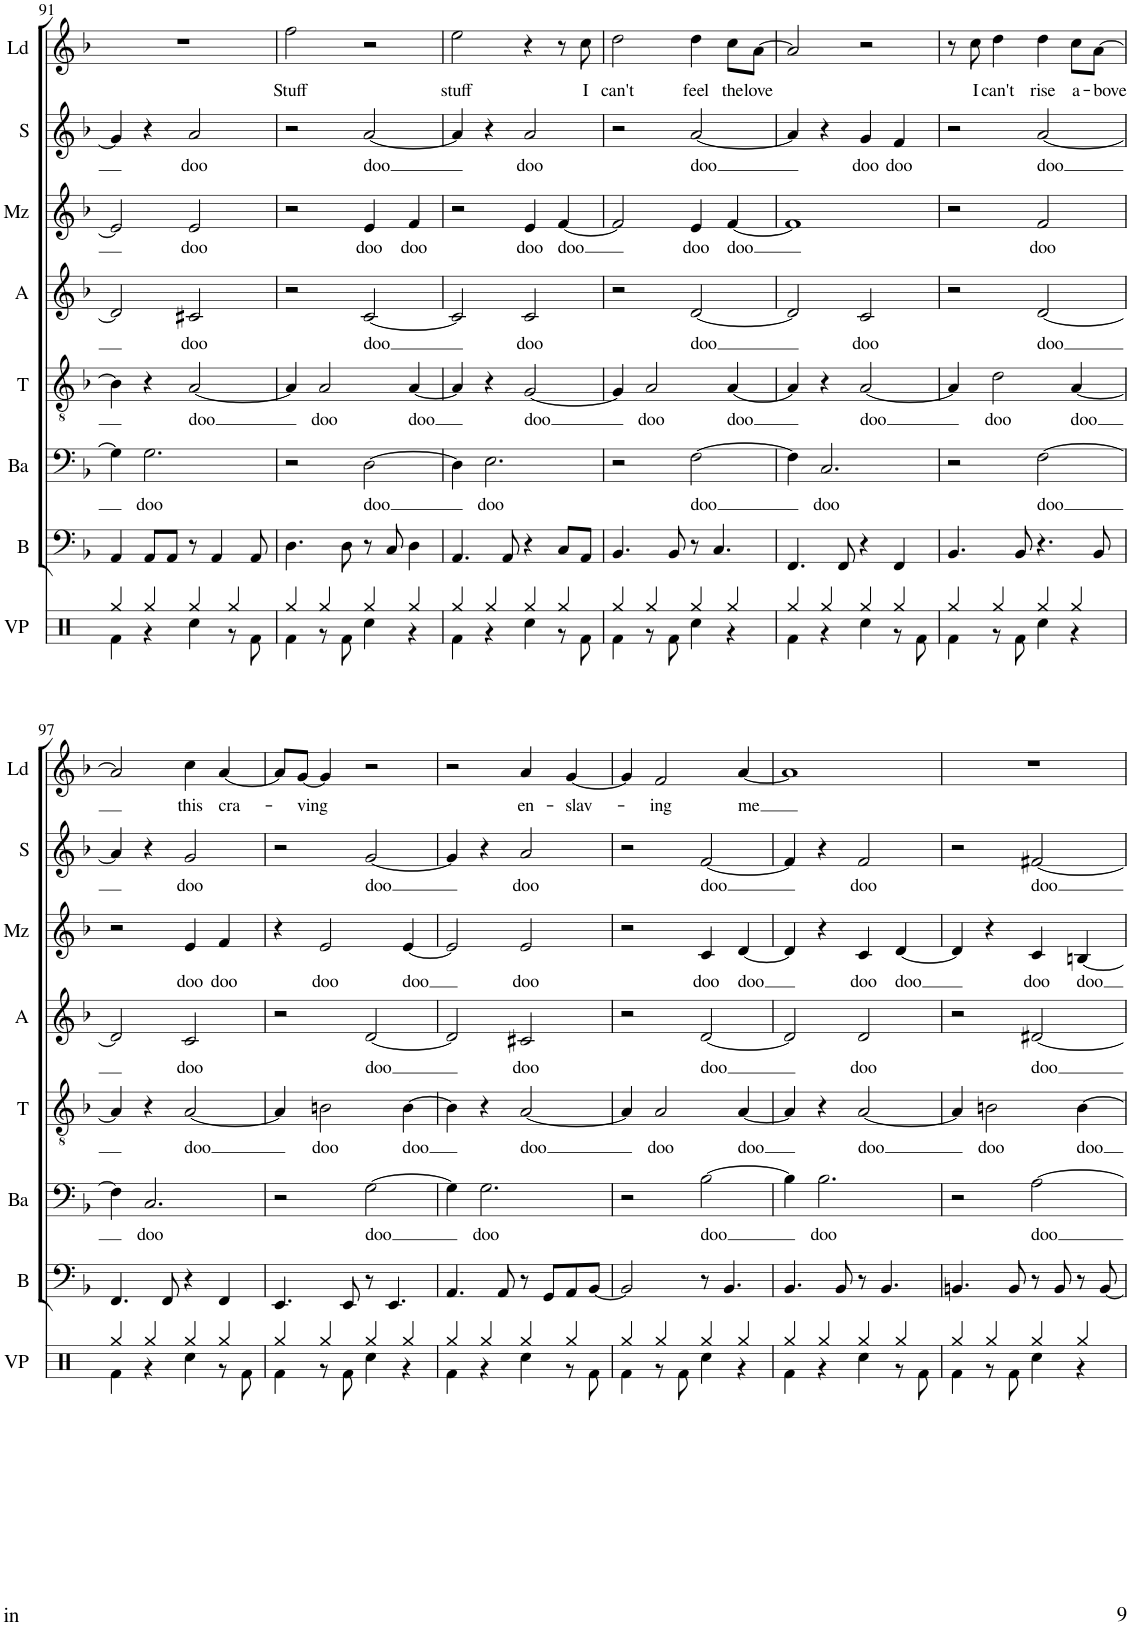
**kern	**kern	**kern	**text	**kern	**text	**kern	**text	**kern	**text	**kern	**text	**kern	**text
*part8	*part7	*part6	*part6	*part5	*part5	*part4	*part4	*part3	*part3	*part2	*part2	*part1	*part1
*staff8	*staff7	*staff6	*staff6	*staff5	*staff5	*staff4	*staff4	*staff3	*staff3	*staff2	*staff2	*staff1	*staff1
*I"Vocal Percussion	*I"Bass	*I"Baritone	*	*I"Tenor	*	*I"Alto	*	*I"Mezzo	*	*I"Soprano	*	*I"Lead	*
*I'VP	*I'B	*I'Ba	*	*I'T	*	*I'A	*	*I'Mz	*	*I'S	*	*I'Ld	*
!!LO:PB:g=z
*clefX	*clefF4	*clefF4	*	*clefGv2	*	*clefG2	*	*clefG2	*	*clefG2	*	*clefG2	*
*k[]	*k[b-]	*k[b-]	*	*k[b-]	*	*k[b-]	*	*k[b-]	*	*k[b-]	*	*k[b-]	*
*M4/4	*M4/4	*M4/4	*	*M4/4	*	*M4/4	*	*M4/4	*	*M4/4	*	*M4/4	*
=91	=91	=91	=91	=91	=91	=91	=91	=91	=91	=91	=91	=91	=91
*^	*	*	*	*	*	*	*	*	*	*	*	*	*
4Rgg/	4Rf\	4AA/	4G\]	.	4B\]	.	2d/]	.	2e/]	.	4g/]	.	1r	.
!	!	!	!	!LO:LY:b	!	!	!	!	!	!	!	!	!	!
4Rgg/	4r	8AA/L	2.G\	doo	4r	.	.	.	.	.	4r	.	.	.
.	.	8AA/J	.	.	.	.	.	.	.	.	.	.	.	.
!	!	!	!	!	!	!LO:LY:b	!	!LO:LY:b	!	!LO:LY:b	!	!LO:LY:b	!	!
4Rgg/	4Rcc\	8r	.	.	[2A/	doo	2c#X/	doo	2e/	doo	2a/	doo	.	.
.	.	4AA/	.	.	.	.	.	.	.	.	.	.	.	.
4Rgg/	8r	.	.	.	.	.	.	.	.	.	.	.	.	.
.	8Rf\	8AA/	.	.	.	.	.	.	.	.	.	.	.	.
=92	=92	=92	=92	=92	=92	=92	=92	=92	=92	=92	=92	=92	=92	=92
!	!	!	!	!	!	!	!	!	!	!	!	!	!	!LO:LY:b
4Rgg/	4Rf\	4.D\	2r	.	4A/]	.	2r	.	2r	.	2r	.	2ff\	Stuff
!	!	!	!	!	!	!LO:LY:b	!	!	!	!	!	!	!	!
4Rgg/	8r	.	.	.	2A/	doo	.	.	.	.	.	.	.	.
.	8Rf\	8D\	.	.	.	.	.	.	.	.	.	.	.	.
!	!	!	!	!LO:LY:b	!	!	!	!LO:LY:b	!	!LO:LY:b	!	!LO:LY:b	!	!
4Rgg/	4Rcc\	8r	[2D\	doo	.	.	[2c/	doo	4e/	doo	[2a/	doo	2r	.
.	.	8C/	.	.	.	.	.	.	.	.	.	.	.	.
!	!	!	!	!	!	!LO:LY:b	!	!	!	!LO:LY:b	!	!	!	!
4Rgg/	4r	4D\	.	.	[4A/	doo	.	.	4f/	doo	.	.	.	.
=93	=93	=93	=93	=93	=93	=93	=93	=93	=93	=93	=93	=93	=93	=93
!	!	!	!	!	!	!	!	!	!	!	!	!	!	!LO:LY:b
4Rgg/	4Rf\	4.AA/	4D\]	.	4A/]	.	2c/]	.	2r	.	4a/]	.	2ee\	stuff
!	!	!	!	!LO:LY:b	!	!	!	!	!	!	!	!	!	!
4Rgg/	4r	.	2.E\	doo	4r	.	.	.	.	.	4r	.	.	.
.	.	8AA/	.	.	.	.	.	.	.	.	.	.	.	.
!	!	!	!	!	!	!LO:LY:b	!	!LO:LY:b	!	!LO:LY:b	!	!LO:LY:b	!	!
4Rgg/	4Rcc\	4r	.	.	[2G/	doo	2c/	doo	4e/	doo	2a/	doo	4r	.
!	!	!	!	!	!	!	!	!	!	!LO:LY:b	!	!	!	!
4Rgg/	8r	8C/L	.	.	.	.	.	.	[4f/	doo	.	.	8r	.
!	!	!	!	!	!	!	!	!	!	!	!	!	!	!LO:LY:b
.	8Rf\	8AA/J	.	.	.	.	.	.	.	.	.	.	8cc\	I
=94	=94	=94	=94	=94	=94	=94	=94	=94	=94	=94	=94	=94	=94	=94
!	!	!	!	!	!	!	!	!	!	!	!	!	!	!LO:LY:b
4Rgg/	4Rf\	4.BB-/	2r	.	4G/]	.	2r	.	2f/]	.	2r	.	2dd\	can't
!	!	!	!	!	!	!LO:LY:b	!	!	!	!	!	!	!	!
4Rgg/	8r	.	.	.	2A/	doo	.	.	.	.	.	.	.	.
.	8Rf\	8BB-/	.	.	.	.	.	.	.	.	.	.	.	.
!	!	!	!	!LO:LY:b	!	!	!	!LO:LY:b	!	!LO:LY:b	!	!LO:LY:b	!	!LO:LY:b
4Rgg/	4Rcc\	8r	[2F\	doo	.	.	[2d/	doo	4e/	doo	[2a/	doo	4dd\	feel
.	.	4.C/	.	.	.	.	.	.	.	.	.	.	.	.
!	!	!	!	!	!	!LO:LY:b	!	!	!	!LO:LY:b	!	!	!	!LO:LY:b
4Rgg/	4r	.	.	.	[4A/	doo	.	.	[4f/	doo	.	.	8cc\L	the
!	!	!	!	!	!	!	!	!	!	!	!	!	!	!LO:LY:b
.	.	.	.	.	.	.	.	.	.	.	.	.	[8a\J	love
=95	=95	=95	=95	=95	=95	=95	=95	=95	=95	=95	=95	=95	=95	=95
4Rgg/	4Rf\	4.FF/	4F\]	.	4A/]	.	2d/]	.	1f]	.	4a/]	.	2a/]	.
!	!	!	!	!LO:LY:b	!	!	!	!	!	!	!	!	!	!
4Rgg/	4r	.	2.C/	doo	4r	.	.	.	.	.	4r	.	.	.
.	.	8FF/	.	.	.	.	.	.	.	.	.	.	.	.
!	!	!	!	!	!	!LO:LY:b	!	!LO:LY:b	!	!	!	!LO:LY:b	!	!
4Rgg/	4Rcc\	4r	.	.	[2A/	doo	2c/	doo	.	.	4g/	doo	2r	.
!	!	!	!	!	!	!	!	!	!	!	!	!LO:LY:b	!	!
4Rgg/	8r	4FF/	.	.	.	.	.	.	.	.	4f/	doo	.	.
.	8Rf\	.	.	.	.	.	.	.	.	.	.	.	.	.
=96	=96	=96	=96	=96	=96	=96	=96	=96	=96	=96	=96	=96	=96	=96
4Rgg/	4Rf\	4.BB-/	2r	.	4A/]	.	2r	.	2r	.	2r	.	8r	.
!	!	!	!	!	!	!	!	!	!	!	!	!	!	!LO:LY:b
.	.	.	.	.	.	.	.	.	.	.	.	.	8cc\	I
!	!	!	!	!	!	!LO:LY:b	!	!	!	!	!	!	!	!LO:LY:b
4Rgg/	8r	.	.	.	2d\	doo	.	.	.	.	.	.	4dd\	can't
.	8Rf\	8BB-/	.	.	.	.	.	.	.	.	.	.	.	.
!	!	!	!	!LO:LY:b	!	!	!	!LO:LY:b	!	!LO:LY:b	!	!LO:LY:b	!	!LO:LY:b
4Rgg/	4Rcc\	4.r	[2F\	doo	.	.	[2d/	doo	2f/	doo	[2a/	doo	4dd\	rise
!	!	!	!	!	!	!LO:LY:b	!	!	!	!	!	!	!	!LO:LY:b
4Rgg/	4r	.	.	.	[4A/	doo	.	.	.	.	.	.	8cc\L	a-
!	!	!	!	!	!	!	!	!	!	!	!	!	!	!LO:LY:b
.	.	8BB-/	.	.	.	.	.	.	.	.	.	.	[8a\J	-bove
!!LO:LB:g=z
=97	=97	=97	=97	=97	=97	=97	=97	=97	=97	=97	=97	=97	=97	=97
4Rgg/	4Rf\	4.FF/	4F\]	.	4A/]	.	2d/]	.	2r	.	4a/]	.	2a/]	.
!	!	!	!	!LO:LY:b	!	!	!	!	!	!	!	!	!	!
4Rgg/	4r	.	2.C/	doo	4r	.	.	.	.	.	4r	.	.	.
.	.	8FF/	.	.	.	.	.	.	.	.	.	.	.	.
!	!	!	!	!	!	!LO:LY:b	!	!LO:LY:b	!	!LO:LY:b	!	!LO:LY:b	!	!LO:LY:b
4Rgg/	4Rcc\	4r	.	.	[2A/	doo	2c/	doo	4e/	doo	2g/	doo	4cc\	this
!	!	!	!	!	!	!	!	!	!	!LO:LY:b	!	!	!	!LO:LY:b
4Rgg/	8r	4FF/	.	.	.	.	.	.	4f/	doo	.	.	[4a/	cra-
.	8Rf\	.	.	.	.	.	.	.	.	.	.	.	.	.
=98	=98	=98	=98	=98	=98	=98	=98	=98	=98	=98	=98	=98	=98	=98
4Rgg/	4Rf\	4.EE/	2r	.	4A/]	.	2r	.	4r	.	2r	.	8a/L]	.
!	!	!	!	!	!	!	!	!	!	!	!	!	!	!LO:LY:b
.	.	.	.	.	.	.	.	.	.	.	.	.	[8g/J	ving
!	!	!	!	!	!	!LO:LY:b	!	!	!	!LO:LY:b	!	!	!	!
4Rgg/	8r	.	.	.	2Bn\	doo	.	.	2e/	doo	.	.	4g/]	.
.	8Rf\	8EE/	.	.	.	.	.	.	.	.	.	.	.	.
!	!	!	!	!LO:LY:b	!	!	!	!LO:LY:b	!	!	!	!LO:LY:b	!	!
4Rgg/	4Rcc\	8r	[2G\	doo	.	.	[2d/	doo	.	.	[2g/	doo	2r	.
.	.	4.EE/	.	.	.	.	.	.	.	.	.	.	.	.
!	!	!	!	!	!	!LO:LY:b	!	!	!	!LO:LY:b	!	!	!	!
4Rgg/	4r	.	.	.	[4B\	doo	.	.	[4e/	doo	.	.	.	.
=99	=99	=99	=99	=99	=99	=99	=99	=99	=99	=99	=99	=99	=99	=99
4Rgg/	4Rf\	4.AA/	4G\]	.	4B\]	.	2d/]	.	2e/]	.	4g/]	.	2r	.
!	!	!	!	!LO:LY:b	!	!	!	!	!	!	!	!	!	!
4Rgg/	4r	.	2.G\	doo	4r	.	.	.	.	.	4r	.	.	.
.	.	8AA/	.	.	.	.	.	.	.	.	.	.	.	.
!	!	!	!	!	!	!LO:LY:b	!	!LO:LY:b	!	!LO:LY:b	!	!LO:LY:b	!	!LO:LY:b
4Rgg/	4Rcc\	8r	.	.	[2A/	doo	2c#X/	doo	2e/	doo	2a/	doo	4a/	en-
.	.	8GG/L	.	.	.	.	.	.	.	.	.	.	.	.
!	!	!	!	!	!	!	!	!	!	!	!	!	!	!LO:LY:b
4Rgg/	8r	8AA/	.	.	.	.	.	.	.	.	.	.	[4g/	-slav-
.	8Rf\	[8BB-/J	.	.	.	.	.	.	.	.	.	.	.	.
=100	=100	=100	=100	=100	=100	=100	=100	=100	=100	=100	=100	=100	=100	=100
4Rgg/	4Rf\	2BB-/]	2r	.	4A/]	.	2r	.	2r	.	2r	.	4g/]	.
!	!	!	!	!	!	!LO:LY:b	!	!	!	!	!	!	!	!LO:LY:b
4Rgg/	8r	.	.	.	2A/	doo	.	.	.	.	.	.	2f/	-ing
.	8Rf\	.	.	.	.	.	.	.	.	.	.	.	.	.
!	!	!	!	!LO:LY:b	!	!	!	!LO:LY:b	!	!LO:LY:b	!	!LO:LY:b	!	!
4Rgg/	4Rcc\	8r	[2B-\	doo	.	.	[2d/	doo	4c/	doo	[2f/	doo	.	.
.	.	4.BB-/	.	.	.	.	.	.	.	.	.	.	.	.
!	!	!	!	!	!	!LO:LY:b	!	!	!	!LO:LY:b	!	!	!	!LO:LY:b
4Rgg/	4r	.	.	.	[4A/	doo	.	.	[4d/	doo	.	.	[4a/	me
=101	=101	=101	=101	=101	=101	=101	=101	=101	=101	=101	=101	=101	=101	=101
4Rgg/	4Rf\	4.BB-/	4B-\]	.	4A/]	.	2d/]	.	4d/]	.	4f/]	.	1a]	.
!	!	!	!	!LO:LY:b	!	!	!	!	!	!	!	!	!	!
4Rgg/	4r	.	2.B-\	doo	4r	.	.	.	4r	.	4r	.	.	.
.	.	8BB-/	.	.	.	.	.	.	.	.	.	.	.	.
!	!	!	!	!	!	!LO:LY:b	!	!LO:LY:b	!	!LO:LY:b	!	!LO:LY:b	!	!
4Rgg/	4Rcc\	8r	.	.	[2A/	doo	2d/	doo	4c/	doo	2f/	doo	.	.
.	.	4.BB-/	.	.	.	.	.	.	.	.	.	.	.	.
!	!	!	!	!	!	!	!	!	!	!LO:LY:b	!	!	!	!
4Rgg/	8r	.	.	.	.	.	.	.	[4d/	doo	.	.	.	.
.	8Rf\	.	.	.	.	.	.	.	.	.	.	.	.	.
=102	=102	=102	=102	=102	=102	=102	=102	=102	=102	=102	=102	=102	=102	=102
4Rgg/	4Rf\	4.BBn/	2r	.	4A/]	.	2r	.	4d/]	.	2r	.	1r	.
!	!	!	!	!	!	!LO:LY:b	!	!	!	!	!	!	!	!
4Rgg/	8r	.	.	.	2Bn\	doo	.	.	4r	.	.	.	.	.
.	8Rf\	8BB/	.	.	.	.	.	.	.	.	.	.	.	.
!	!	!	!	!LO:LY:b	!	!	!	!LO:LY:b	!	!LO:LY:b	!	!LO:LY:b	!	!
4Rgg/	4Rcc\	8r	[2A\	doo	.	.	[2d#X/	doo	4c/	doo	[2f#X/	doo	.	.
.	.	8BB/	.	.	.	.	.	.	.	.	.	.	.	.
!	!	!	!	!	!	!LO:LY:b	!	!	!	!LO:LY:b	!	!	!	!
4Rgg/	4r	8r	.	.	[4B\	doo	.	.	[4Bn/	doo	.	.	.	.
.	.	[8BB/	.	.	.	.	.	.	.	.	.	.	.	.
*v	*v	*	*	*	*	*	*	*	*	*	*	*	*	*
=	=	=	=	=	=	=	=	=	=	=	=	=	=
*-	*-	*-	*-	*-	*-	*-	*-	*-	*-	*-	*-	*-	*-
